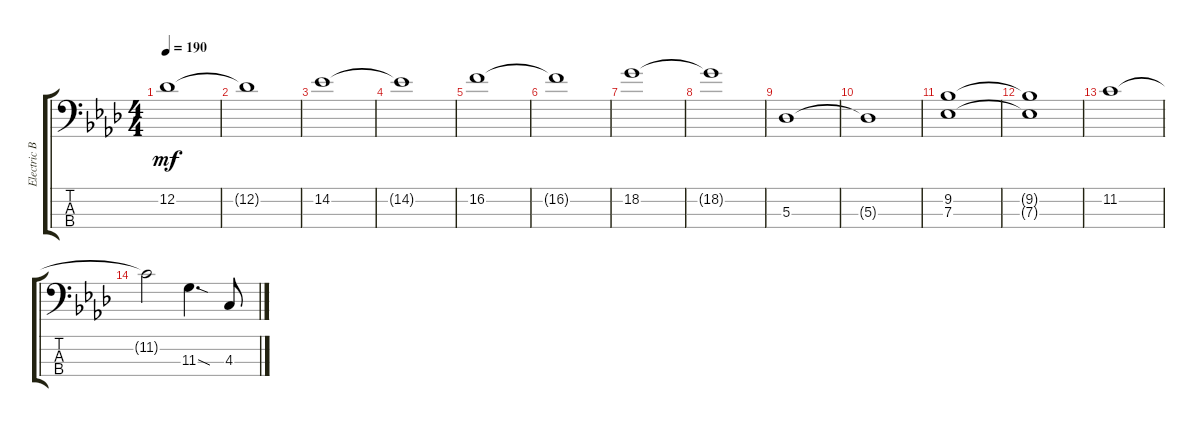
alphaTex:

\track ("Electric Bass" "Electric B") {instrument electricbassfinger}
\staff {score tabs}
\tuning (Gb2 Db2 Ab1 Db1) {hide}
\ts (4 4)
\tempo 190
\clef f4
\ks ab
12.2.1{dy mf} |
12.2{t}.1 |
14.2.1 |
14.2{t}.1 |
16.2.1 |
16.2{t}.1 |
18.2.1 |
18.2{t}.1 |
5.3.1 |
5.3{t}.1 |
(9.2 7.3).1 |
(9.2{t} 7.3{t}).1 |
11.2.1 |
11.2{t}.2 11.3{sod}.4{d} 4.3.8
